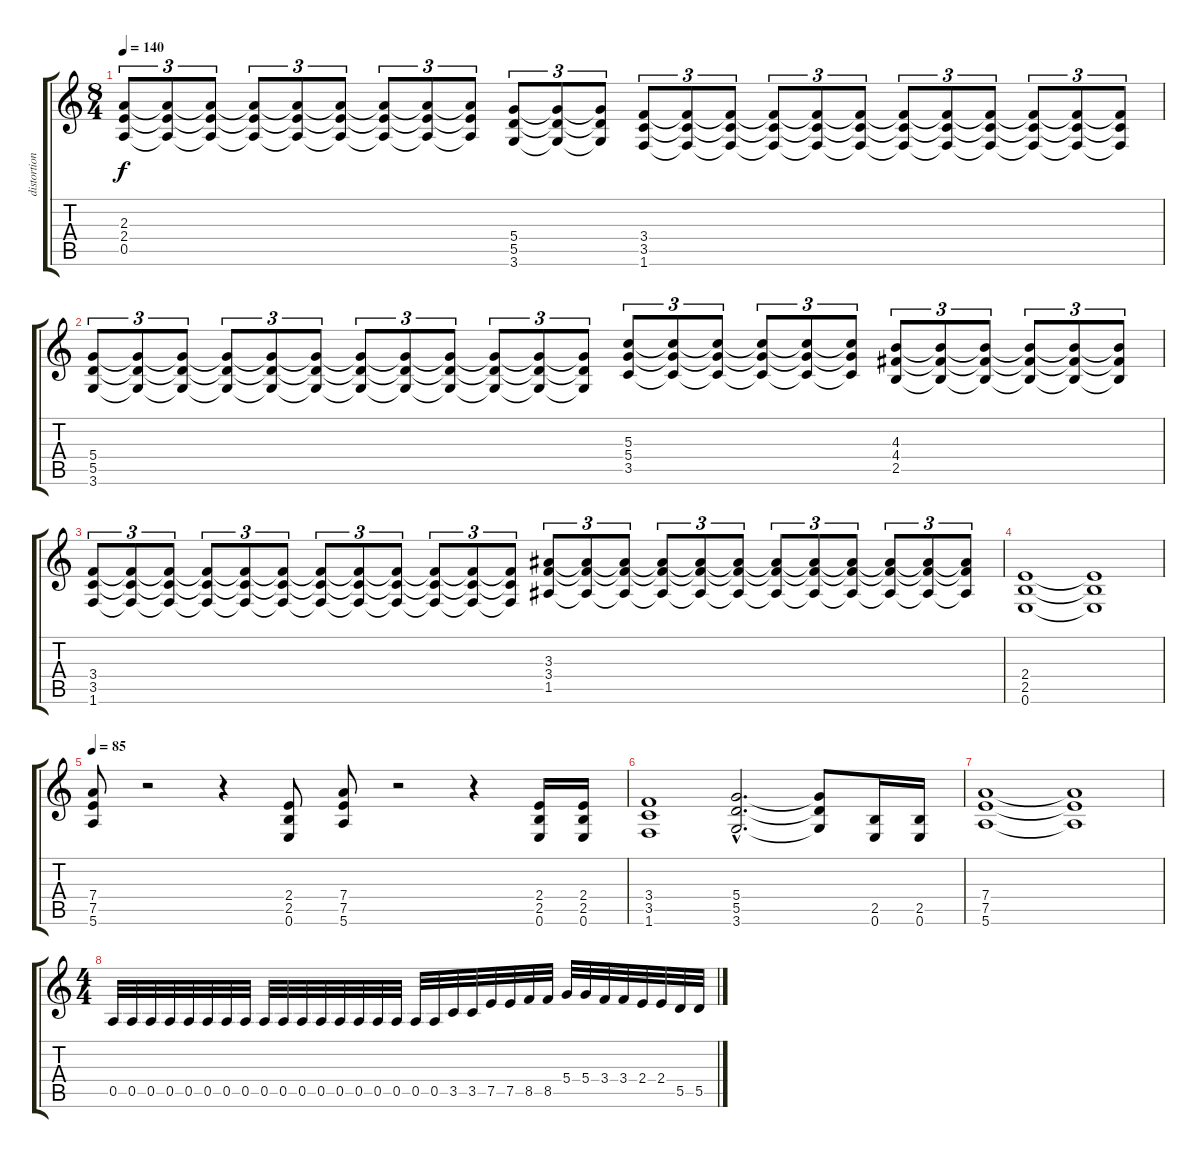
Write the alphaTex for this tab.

\track ("distortion" "distortion") {instrument distortionguitar}
\staff {score tabs}
\tuning (E4 B3 G3 D3 A2 E2) {hide}
\ts (8 4)
\tempo 140
\clef g2
\ks c
(2.3 2.4 0.5).8{tu (3 2) dy f} (2.3{t} 2.4{t} 0.5{t}).8{tu (3 2)} (2.3{t} 2.4{t} 0.5{t}).8{tu (3 2)} (2.3{t} 2.4{t} 0.5{t}).8{tu (3 2)} (2.3{t} 2.4{t} 0.5{t}).8{tu (3 2)} (2.3{t} 2.4{t} 0.5{t}).8{tu (3 2)} (2.3{t} 2.4{t} 0.5{t}).8{tu (3 2)} (2.3{t} 2.4{t} 0.5{t}).8{tu (3 2)} (2.3{t} 2.4{t} 0.5{t}).8{tu (3 2)} (5.4 5.5 3.6).8{tu (3 2)} (5.4{t} 5.5{t} 3.6{t}).8{tu (3 2)} (5.4{t} 5.5{t} 3.6{t}).8{tu (3 2)} (3.4 3.5 1.6).8{tu (3 2)} (3.4{t} 3.5{t} 1.6{t}).8{tu (3 2)} (3.4{t} 3.5{t} 1.6{t}).8{tu (3 2)} (3.4{t} 3.5{t} 1.6{t}).8{tu (3 2)} (3.4{t} 3.5{t} 1.6{t}).8{tu (3 2)} (3.4{t} 3.5{t} 1.6{t}).8{tu (3 2)} (3.4{t} 3.5{t} 1.6{t}).8{tu (3 2)} (3.4{t} 3.5{t} 1.6{t}).8{tu (3 2)} (3.4{t} 3.5{t} 1.6{t}).8{tu (3 2)} (3.4{t} 3.5{t} 1.6{t}).8{tu (3 2)} (3.4{t} 3.5{t} 1.6{t}).8{tu (3 2)} (3.4{t} 3.5{t} 1.6{t}).8{tu (3 2)} |
(5.4 5.5 3.6).8{tu (3 2)} (5.4{t} 5.5{t} 3.6{t}).8{tu (3 2)} (5.4{t} 5.5{t} 3.6{t}).8{tu (3 2)} (5.4{t} 5.5{t} 3.6{t}).8{tu (3 2)} (5.4{t} 5.5{t} 3.6{t}).8{tu (3 2)} (5.4{t} 5.5{t} 3.6{t}).8{tu (3 2)} (5.4{t} 5.5{t} 3.6{t}).8{tu (3 2)} (5.4{t} 5.5{t} 3.6{t}).8{tu (3 2)} (5.4{t} 5.5{t} 3.6{t}).8{tu (3 2)} (5.4{t} 5.5{t} 3.6{t}).8{tu (3 2)} (5.4{t} 5.5{t} 3.6{t}).8{tu (3 2)} (5.4{t} 5.5{t} 3.6{t}).8{tu (3 2)} (5.3 5.4 3.5).8{tu (3 2)} (5.3{t} 5.4{t} 3.5{t}).8{tu (3 2)} (5.3{t} 5.4{t} 3.5{t}).8{tu (3 2)} (5.3{t} 5.4{t} 3.5{t}).8{tu (3 2)} (5.3{t} 5.4{t} 3.5{t}).8{tu (3 2)} (5.3{t} 5.4{t} 3.5{t}).8{tu (3 2)} (4.3 4.4 2.5).8{tu (3 2)} (4.3{t} 4.4{t} 2.5{t}).8{tu (3 2)} (4.3{t} 4.4{t} 2.5{t}).8{tu (3 2)} (4.3{t} 4.4{t} 2.5{t}).8{tu (3 2)} (4.3{t} 4.4{t} 2.5{t}).8{tu (3 2)} (4.3{t} 4.4{t} 2.5{t}).8{tu (3 2)} |
(3.4 3.5 1.6).8{tu (3 2)} (3.4{t} 3.5{t} 1.6{t}).8{tu (3 2)} (3.4{t} 3.5{t} 1.6{t}).8{tu (3 2)} (3.4{t} 3.5{t} 1.6{t}).8{tu (3 2)} (3.4{t} 3.5{t} 1.6{t}).8{tu (3 2)} (3.4{t} 3.5{t} 1.6{t}).8{tu (3 2)} (3.4{t} 3.5{t} 1.6{t}).8{tu (3 2)} (3.4{t} 3.5{t} 1.6{t}).8{tu (3 2)} (3.4{t} 3.5{t} 1.6{t}).8{tu (3 2)} (3.4{t} 3.5{t} 1.6{t}).8{tu (3 2)} (3.4{t} 3.5{t} 1.6{t}).8{tu (3 2)} (3.4{t} 3.5{t} 1.6{t}).8{tu (3 2)} (3.3 3.4 1.5).8{tu (3 2)} (3.3{t} 3.4{t} 1.5{t}).8{tu (3 2)} (3.3{t} 3.4{t} 1.5{t}).8{tu (3 2)} (3.3{t} 3.4{t} 1.5{t}).8{tu (3 2)} (3.3{t} 3.4{t} 1.5{t}).8{tu (3 2)} (3.3{t} 3.4{t} 1.5{t}).8{tu (3 2)} (3.3{t} 3.4{t} 1.5{t}).8{tu (3 2)} (3.3{t} 3.4{t} 1.5{t}).8{tu (3 2)} (3.3{t} 3.4{t} 1.5{t}).8{tu (3 2)} (3.3{t} 3.4{t} 1.5{t}).8{tu (3 2)} (3.3{t} 3.4{t} 1.5{t}).8{tu (3 2)} (3.3{t} 3.4{t} 1.5{t}).8{tu (3 2)} |
(2.4 2.5 0.6).1 (2.4{t} 2.5{t} 0.6{t}).1 |
\tempo 85
(7.4 7.5 5.6).8 r.2 r.4 (2.4 2.5 0.6).8 (7.4 7.5 5.6).8 r.2 r.4 (2.4 2.5 0.6).16 (2.4 2.5 0.6).16 |
(3.4 3.5 1.6).1 (5.4{hac} 5.5{hac} 3.6{hac}).2{d} (5.4{t} 5.5{t} 3.6{t}).8 (2.5 0.6).16 (2.5 0.6).16 |
(7.4 7.5 5.6).1 (7.4{t} 7.5{t} 5.6{t}).1 |
\ts (4 4)
0.5.32 0.5.32 0.5.32 0.5.32 0.5.32 0.5.32 0.5.32 0.5.32 0.5.32 0.5.32 0.5.32 0.5.32 0.5.32 0.5.32 0.5.32 0.5.32 0.5.32 0.5.32 3.5.32 3.5.32 7.5.32 7.5.32 8.5.32 8.5.32 5.4.32 5.4.32 3.4.32 3.4.32 2.4.32 2.4.32 5.5.32 5.5.32
